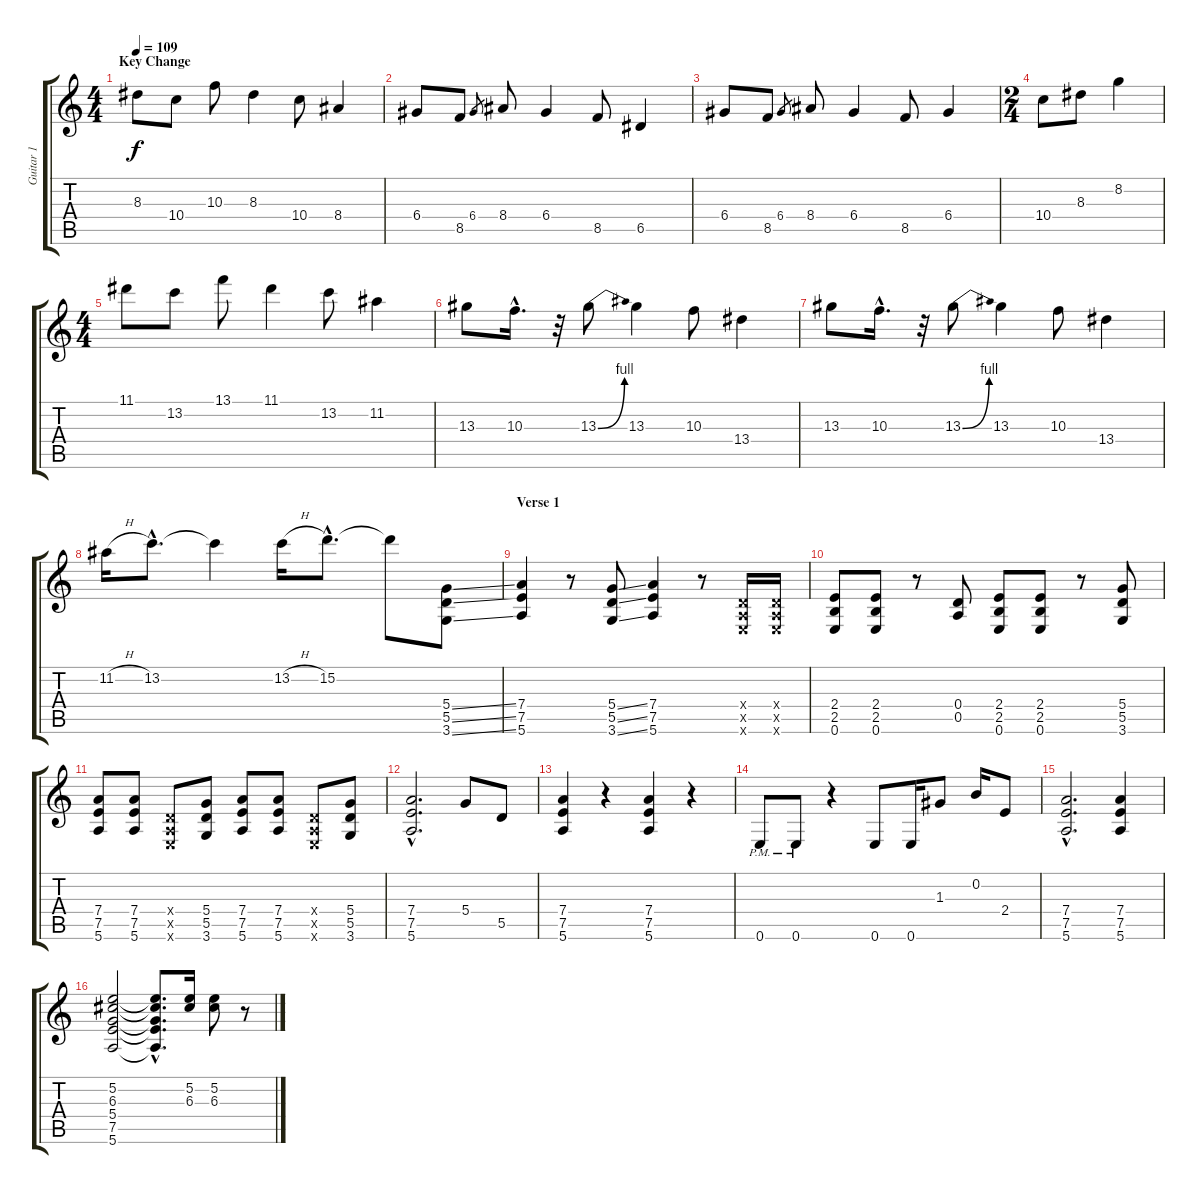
\track ("Guitar 1" "Guitar 1") {instrument electricguitarjazz}
\staff {score tabs}
\tuning (E4 B3 G3 D3 A2 E2) {hide}
\ts (4 4)
\section ("" "Key Change")
\tempo 109
\clef g2
\ks c
8.3.8{dy f volume 11 instrument distortionguitar} 10.4.8 10.3.8 8.3.4 10.4.8 8.4.4 |
6.4.8 8.5.8 6.4.8{gr} 8.4.8 6.4.4 8.5.8 6.5.4 |
6.4.8 8.5.8 6.4.8{gr} 8.4.8 6.4.4 8.5.8 6.4.4 |
\ts (2 4)
10.4.8 8.3.8 8.2.4 |
\ts (4 4)
11.1.8 13.2.8 13.1.8 11.1.4 13.2.8 11.2.4 |
13.3.8 10.3{hac}.16{d} r.32 13.3{be (bend 0 0 60 4)}.8 13.3.4 10.3.8 13.4.4 |
13.3.8 10.3{hac}.16{d} r.32 13.3{be (bend 0 0 60 4)}.8 13.3.4 10.3.8 13.4.4 |
11.2{h}.16 13.2{hac}.8{d} 13.2{t}.4 13.2{h}.16 15.2{hac}.8{d} 15.2{t}.8 (5.4{ss} 5.5{ss} 3.6{ss}).8 |
\section ("" "Verse 1")
(7.4 7.5 5.6).4{instrument distortionguitar} r.8 (5.4{ss} 5.5{ss} 3.6{ss}).8 (7.4 7.5 5.6).4 r.8 (0.4{x} 0.5{x} 0.6{x}).16 (0.4{x} 0.5{x} 0.6{x}).16 |
(2.4 2.5 0.6).8 (2.4 2.5 0.6).8 r.8 (0.4 0.5).8 (2.4 2.5 0.6).8 (2.4 2.5 0.6).8 r.8 (5.4 5.5 3.6).8 |
(7.4 7.5 5.6).8 (7.4 7.5 5.6).8 (0.4{x} 0.5{x} 0.6{x}).8 (5.4 5.5 3.6).8 (7.4 7.5 5.6).8 (7.4 7.5 5.6).8 (0.4{x} 0.5{x} 0.6{x}).8 (5.4 5.5 3.6).8 |
(7.4{hac} 7.5{hac} 5.6{hac}).2{d} 5.4.8 5.5.8 |
(7.4 7.5 5.6).4 r.4 (7.4 7.5 5.6).4 r.4 |
0.6{pm}.8 0.6{pm}.8 r.4 0.6.8 0.6.16 1.3.8 0.2.16 2.4.8 |
(7.4{hac} 7.5{hac} 5.6{hac}).2{d} (7.4 7.5 5.6).4 |
(5.2 6.3 5.4 7.5 5.6).2 (5.2{hac t} 6.3{hac t} 5.4{hac t} 7.5{hac t} 5.6{hac t}).8{d} (5.2 6.3).16 (5.2 6.3).8 r.8
